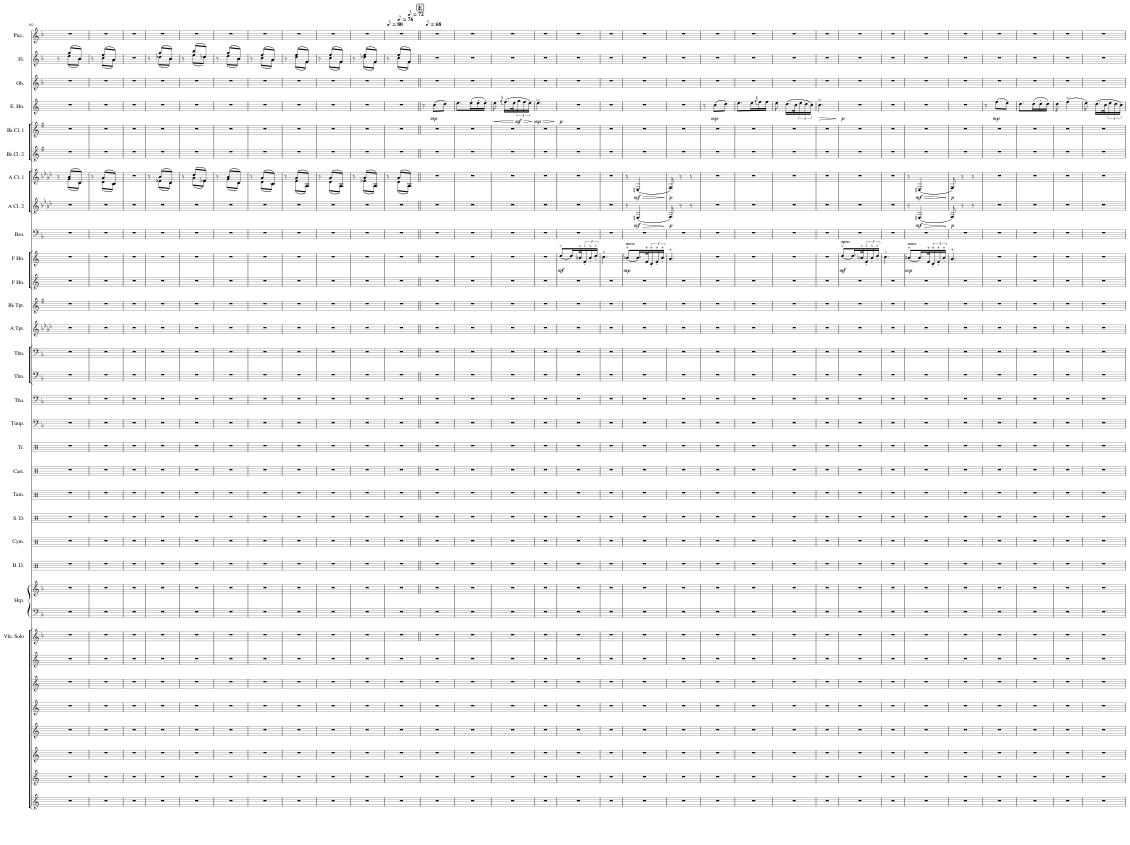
**kern	**kern	**kern	**kern	**kern	**kern	**kern	**kern	**kern	**kern	**kern	**kern	**kern	**kern	**kern	**kern	**kern	**kern	**kern	**kern	**kern	**kern	**kern	**kern	**dynam	**kern	**kern	**dynam	**kern	**dynam	**kern	**kern	**kern	**dynam	**kern	**kern	**kern
*part32	*part31	*part30	*part29	*part28	*part27	*part26	*part25	*part24	*part24	*part23	*part22	*part21	*part20	*part19	*part18	*part17	*part16	*part15	*part14	*part13	*part12	*part11	*part10	*part10	*part9	*part8	*part8	*part7	*part7	*part6	*part5	*part4	*part4	*part3	*part2	*part1
*staff33	*staff32	*staff31	*staff30	*staff29	*staff28	*staff27	*staff26	*staff25	*staff24	*staff23	*staff22	*staff21	*staff20	*staff19	*staff18	*staff17	*staff16	*staff15	*staff14	*staff13	*staff12	*staff11	*staff10	*staff10	*staff9	*staff8	*staff8	*staff7	*staff7	*staff6	*staff5	*staff4	*staff4	*staff3	*staff2	*staff1
*I"Piano	*I"Piano	*I"Piano	*I"Piano	*I"Piano	*I"Piano	*I"Piano	*I"Violin Solo	*I"Harp	*	*I"Bass Drum	*I"Cymbals	*I"Snare Drum	*I"Tambourine	*I"Castanets	*I"Triangle	*I"Timpani	*I"Tuba	*I"Trombone	*I"Trombone	*I"A Trumpet	*I"Bb Trumpet	*I"Horn in F	*I"Horn in F	*	*I"Bassoon	*I"A Clarinet 2	*	*I"A Clarinet 1	*	*I"Bb Clarinet 2	*I"Bb Clarinet 1	*I"English Horn	*	*I"Oboe	*I"Flute	*I"Piccolo
*I'Pno	*I'Pno	*I'Pno	*I'Pno	*I'Pno	*I'Pno	*I'Pno	*I'Vln. Solo	*I'Hrp.	*	*I'B. D.	*I'Cym.	*I'S. D.	*I'Tam.	*I'Cast.	*I'Tr.	*I'Timp.	*I'Tba.	*I'Tbn.	*I'Tbn.	*I'A Tpt.	*I'Bb Tpt.	*	*	*	*I'Bsn.	*I'A Cl. 2	*	*I'A Cl. 1	*	*I'Bb Cl. 2	*I'Bb Cl. 1	*I'E. Hn.	*	*I'Ob.	*I'Fl.	*I'Picc.
!!LO:PB:g=z
*clefG2	*clefG2	*clefG2	*clefG2	*clefG2	*clefG2	*clefG2	*clefG2	*clefF4	*clefG2	*clefX	*clefX	*clefX	*clefX	*clefX	*clefX	*clefF4	*clefF4	*clefF4	*clefF4	*clefG2	*clefG2	*clefG2	*clefG2	*	*clefF4	*clefG2	*	*clefG2	*	*clefG2	*clefG2	*clefG2	*	*clefG2	*clefG2	*clefG2
*	*	*	*	*	*	*	*	*	*	*	*	*	*	*	*	*	*	*	*	*Trd2c3	*Trd1c2	*Trd4c7	*Trd4c7	*	*	*Trd2c3	*	*Trd2c3	*	*Trd1c2	*Trd1c2	*Trd4c7	*	*	*	*Trd-7c-12
*k[]	*k[]	*k[]	*k[]	*k[]	*k[]	*k[]	*k[b-]	*k[b-]	*k[b-]	*k[]	*k[]	*k[]	*k[]	*k[]	*k[]	*k[b-]	*k[b-]	*k[b-]	*k[b-]	*k[b-e-a-d-]	*k[f#]	*k[]	*k[]	*	*k[b-]	*k[b-e-a-d-]	*	*k[b-e-a-d-]	*	*k[f#]	*k[f#]	*k[]	*	*k[b-]	*k[b-]	*k[b-]
*	*	*	*	*	*	*	*M3/8	*M3/8	*M3/8	*M3/8	*M3/8	*M3/8	*M3/8	*M3/8	*M3/8	*M3/8	*M3/8	*M3/8	*M3/8	*M3/8	*M3/8	*M3/8	*M3/8	*	*M3/8	*M3/8	*	*M3/8	*	*M3/8	*M3/8	*M3/8	*	*M3/8	*M3/8	*M3/8
=102	=102	=102	=102	=102	=102	=102	=102	=102	=102	=102	=102	=102	=102	=102	=102	=102	=102	=102	=102	=102	=102	=102	=102	=102	=102	=102	=102	=102	=102	=102	=102	=102	=102	=102	=102	=102
*	*	*	*	*	*	*	*	*	*	*	*	*	*	*	*	*	*	*	*	*	*	*	*	*	*	*	*	*^	*	*	*	*	*	*	*^	*
1r	1r	1r	1r	1r	1r	1r	4.r	4.r	4.r	4.r	4.r	4.r	4.r	4.r	4.r	4.r	4.r	4.r	4.r	4.r	4.r	4.r	4.r	.	4.r	4.r	.	8r	8ryy	.	4.r	4.r	4.r	.	4.r	8r	8ryy	4.r
.	.	.	.	.	.	.	.	.	.	.	.	.	.	.	.	.	.	.	.	.	.	.	.	.	.	.	.	(8b-/L	(8g\L	.	.	.	.	.	.	(8gg/L	(8ee\L	.
.	.	.	.	.	.	.	.	.	.	.	.	.	.	.	.	.	.	.	.	.	.	.	.	.	.	.	.	8d-/J)	8d-\J)	.	.	.	.	.	.	8b-/J)	8b-\J)	.
.	.	.	.	.	.	.	2ryy	2ryy	2ryy	2ryy	2ryy	2ryy	2ryy	2ryy	2ryy	2ryy	2ryy	2ryy	2ryy	2ryy	2ryy	2ryy	2ryy	.	2ryy	2ryy	.	2ryy	2ryy	.	2ryy	2ryy	2ryy	.	2ryy	2ryy	2ryy	2ryy
.	.	.	.	.	.	.	8ryy	8ryy	8ryy	8ryy	8ryy	8ryy	8ryy	8ryy	8ryy	8ryy	8ryy	8ryy	8ryy	8ryy	8ryy	8ryy	8ryy	.	8ryy	8ryy	.	8ryy	8ryy	.	8ryy	8ryy	8ryy	.	8ryy	8ryy	8ryy	8ryy
=103	=103	=103	=103	=103	=103	=103	=103	=103	=103	=103	=103	=103	=103	=103	=103	=103	=103	=103	=103	=103	=103	=103	=103	=103	=103	=103	=103	=103	=103	=103	=103	=103	=103	=103	=103	=103	=103	=103
1r	1r	1r	1r	1r	1r	1r	4.r	4.r	4.r	4.r	4.r	4.r	4.r	4.r	4.r	4.r	4.r	4.r	4.r	4.r	4.r	4.r	4.r	.	4.r	4.r	.	8r	8ryy	.	4.r	4.r	4.r	.	4.r	8r	8ryy	4.r
.	.	.	.	.	.	.	.	.	.	.	.	.	.	.	.	.	.	.	.	.	.	.	.	.	.	.	.	(8a-/L	(8e-\L	.	.	.	.	.	.	(8ff/L	(8cc\L	.
.	.	.	.	.	.	.	.	.	.	.	.	.	.	.	.	.	.	.	.	.	.	.	.	.	.	.	.	8c/J)	8c\J)	.	.	.	.	.	.	8a/J)	8a\J)	.
.	.	.	.	.	.	.	2ryy	2ryy	2ryy	2ryy	2ryy	2ryy	2ryy	2ryy	2ryy	2ryy	2ryy	2ryy	2ryy	2ryy	2ryy	2ryy	2ryy	.	2ryy	2ryy	.	2ryy	2ryy	.	2ryy	2ryy	2ryy	.	2ryy	2ryy	2ryy	2ryy
.	.	.	.	.	.	.	8ryy	8ryy	8ryy	8ryy	8ryy	8ryy	8ryy	8ryy	8ryy	8ryy	8ryy	8ryy	8ryy	8ryy	8ryy	8ryy	8ryy	.	8ryy	8ryy	.	8ryy	8ryy	.	8ryy	8ryy	8ryy	.	8ryy	8ryy	8ryy	8ryy
*	*	*	*	*	*	*	*	*	*	*	*	*	*	*	*	*	*	*	*	*	*	*	*	*	*	*	*	*v	*v	*	*	*	*	*	*	*v	*v	*
=104	=104	=104	=104	=104	=104	=104	=104	=104	=104	=104	=104	=104	=104	=104	=104	=104	=104	=104	=104	=104	=104	=104	=104	=104	=104	=104	=104	=104	=104	=104	=104	=104	=104	=104	=104	=104
1r	1r	1r	1r	1r	1r	1r	4.r	4.r	4.r	4.r	4.r	4.r	4.r	4.r	4.r	4.r	4.r	4.r	4.r	4.r	4.r	4.r	4.r	.	4.r	4.r	.	4.r	.	4.r	4.r	4.r	.	4.r	4.r	4.r
.	.	.	.	.	.	.	2ryy	2ryy	2ryy	2ryy	2ryy	2ryy	2ryy	2ryy	2ryy	2ryy	2ryy	2ryy	2ryy	2ryy	2ryy	2ryy	2ryy	.	2ryy	2ryy	.	2ryy	.	2ryy	2ryy	2ryy	.	2ryy	2ryy	2ryy
.	.	.	.	.	.	.	8ryy	8ryy	8ryy	8ryy	8ryy	8ryy	8ryy	8ryy	8ryy	8ryy	8ryy	8ryy	8ryy	8ryy	8ryy	8ryy	8ryy	.	8ryy	8ryy	.	8ryy	.	8ryy	8ryy	8ryy	.	8ryy	8ryy	8ryy
=105	=105	=105	=105	=105	=105	=105	=105	=105	=105	=105	=105	=105	=105	=105	=105	=105	=105	=105	=105	=105	=105	=105	=105	=105	=105	=105	=105	=105	=105	=105	=105	=105	=105	=105	=105	=105
*	*	*	*	*	*	*	*	*	*	*	*	*	*	*	*	*	*	*	*	*	*	*	*	*	*	*	*	*^	*	*	*	*	*	*	*^	*
1r	1r	1r	1r	1r	1r	1r	4.r	4.r	4.r	4.r	4.r	4.r	4.r	4.r	4.r	4.r	4.r	4.r	4.r	4.r	4.r	4.r	4.r	.	4.r	4.r	.	8r	8ryy	.	4.r	4.r	4.r	.	4.r	8r	8ryy	4.r
.	.	.	.	.	.	.	.	.	.	.	.	.	.	.	.	.	.	.	.	.	.	.	.	.	.	.	.	(8b-/L	(8f-X\L	.	.	.	.	.	.	(8gg/L	(8dd-X\L	.
.	.	.	.	.	.	.	.	.	.	.	.	.	.	.	.	.	.	.	.	.	.	.	.	.	.	.	.	8d-/J)	8d-\J)	.	.	.	.	.	.	8b-/J)	8b-\J)	.
.	.	.	.	.	.	.	2ryy	2ryy	2ryy	2ryy	2ryy	2ryy	2ryy	2ryy	2ryy	2ryy	2ryy	2ryy	2ryy	2ryy	2ryy	2ryy	2ryy	.	2ryy	2ryy	.	2ryy	2ryy	.	2ryy	2ryy	2ryy	.	2ryy	2ryy	2ryy	2ryy
.	.	.	.	.	.	.	8ryy	8ryy	8ryy	8ryy	8ryy	8ryy	8ryy	8ryy	8ryy	8ryy	8ryy	8ryy	8ryy	8ryy	8ryy	8ryy	8ryy	.	8ryy	8ryy	.	8ryy	8ryy	.	8ryy	8ryy	8ryy	.	8ryy	8ryy	8ryy	8ryy
=106	=106	=106	=106	=106	=106	=106	=106	=106	=106	=106	=106	=106	=106	=106	=106	=106	=106	=106	=106	=106	=106	=106	=106	=106	=106	=106	=106	=106	=106	=106	=106	=106	=106	=106	=106	=106	=106	=106
1r	1r	1r	1r	1r	1r	1r	4.r	4.r	4.r	4.r	4.r	4.r	4.r	4.r	4.r	4.r	4.r	4.r	4.r	4.r	4.r	4.r	4.r	.	4.r	4.r	.	8r	8ryy	.	4.r	4.r	4.r	.	4.r	8r	8ryy	4.r
.	.	.	.	.	.	.	.	.	.	.	.	.	.	.	.	.	.	.	.	.	.	.	.	.	.	.	.	(8dd-/L	(8a-\L	.	.	.	.	.	.	(8bb-/L	(8ff\L	.
.	.	.	.	.	.	.	.	.	.	.	.	.	.	.	.	.	.	.	.	.	.	.	.	.	.	.	.	8f-X/J)	8f-\J)	.	.	.	.	.	.	8dd-X/J)	8dd-\J)	.
.	.	.	.	.	.	.	2ryy	2ryy	2ryy	2ryy	2ryy	2ryy	2ryy	2ryy	2ryy	2ryy	2ryy	2ryy	2ryy	2ryy	2ryy	2ryy	2ryy	.	2ryy	2ryy	.	2ryy	2ryy	.	2ryy	2ryy	2ryy	.	2ryy	2ryy	2ryy	2ryy
.	.	.	.	.	.	.	8ryy	8ryy	8ryy	8ryy	8ryy	8ryy	8ryy	8ryy	8ryy	8ryy	8ryy	8ryy	8ryy	8ryy	8ryy	8ryy	8ryy	.	8ryy	8ryy	.	8ryy	8ryy	.	8ryy	8ryy	8ryy	.	8ryy	8ryy	8ryy	8ryy
=107	=107	=107	=107	=107	=107	=107	=107	=107	=107	=107	=107	=107	=107	=107	=107	=107	=107	=107	=107	=107	=107	=107	=107	=107	=107	=107	=107	=107	=107	=107	=107	=107	=107	=107	=107	=107	=107	=107
1r	1r	1r	1r	1r	1r	1r	4.r	4.r	4.r	4.r	4.r	4.r	4.r	4.r	4.r	4.r	4.r	4.r	4.r	4.r	4.r	4.r	4.r	.	4.r	4.r	.	8r	8ryy	.	4.r	4.r	4.r	.	4.r	8r	8ryy	4.r
.	.	.	.	.	.	.	.	.	.	.	.	.	.	.	.	.	.	.	.	.	.	.	.	.	.	.	.	(8b-/L	(8g\L	.	.	.	.	.	.	(8gg/L	(8ee\L	.
.	.	.	.	.	.	.	.	.	.	.	.	.	.	.	.	.	.	.	.	.	.	.	.	.	.	.	.	8d-/J)	8d-\J)	.	.	.	.	.	.	8b-/J)	8b-\J)	.
.	.	.	.	.	.	.	2ryy	2ryy	2ryy	2ryy	2ryy	2ryy	2ryy	2ryy	2ryy	2ryy	2ryy	2ryy	2ryy	2ryy	2ryy	2ryy	2ryy	.	2ryy	2ryy	.	2ryy	2ryy	.	2ryy	2ryy	2ryy	.	2ryy	2ryy	2ryy	2ryy
.	.	.	.	.	.	.	8ryy	8ryy	8ryy	8ryy	8ryy	8ryy	8ryy	8ryy	8ryy	8ryy	8ryy	8ryy	8ryy	8ryy	8ryy	8ryy	8ryy	.	8ryy	8ryy	.	8ryy	8ryy	.	8ryy	8ryy	8ryy	.	8ryy	8ryy	8ryy	8ryy
=108	=108	=108	=108	=108	=108	=108	=108	=108	=108	=108	=108	=108	=108	=108	=108	=108	=108	=108	=108	=108	=108	=108	=108	=108	=108	=108	=108	=108	=108	=108	=108	=108	=108	=108	=108	=108	=108	=108
1r	1r	1r	1r	1r	1r	1r	4.r	4.r	4.r	4.r	4.r	4.r	4.r	4.r	4.r	4.r	4.r	4.r	4.r	4.r	4.r	4.r	4.r	.	4.r	4.r	.	8r	8ryy	.	4.r	4.r	4.r	.	4.r	8r	8ryy	4.r
.	.	.	.	.	.	.	.	.	.	.	.	.	.	.	.	.	.	.	.	.	.	.	.	.	.	.	.	(8a-/L	(8e-\L	.	.	.	.	.	.	(8ff/L	(8cc\L	.
.	.	.	.	.	.	.	.	.	.	.	.	.	.	.	.	.	.	.	.	.	.	.	.	.	.	.	.	8c/J)	8c\J)	.	.	.	.	.	.	8a/J)	8a\J)	.
.	.	.	.	.	.	.	2ryy	2ryy	2ryy	2ryy	2ryy	2ryy	2ryy	2ryy	2ryy	2ryy	2ryy	2ryy	2ryy	2ryy	2ryy	2ryy	2ryy	.	2ryy	2ryy	.	2ryy	2ryy	.	2ryy	2ryy	2ryy	.	2ryy	2ryy	2ryy	2ryy
.	.	.	.	.	.	.	8ryy	8ryy	8ryy	8ryy	8ryy	8ryy	8ryy	8ryy	8ryy	8ryy	8ryy	8ryy	8ryy	8ryy	8ryy	8ryy	8ryy	.	8ryy	8ryy	.	8ryy	8ryy	.	8ryy	8ryy	8ryy	.	8ryy	8ryy	8ryy	8ryy
=109	=109	=109	=109	=109	=109	=109	=109	=109	=109	=109	=109	=109	=109	=109	=109	=109	=109	=109	=109	=109	=109	=109	=109	=109	=109	=109	=109	=109	=109	=109	=109	=109	=109	=109	=109	=109	=109	=109
1r	1r	1r	1r	1r	1r	1r	4.r	4.r	4.r	4.r	4.r	4.r	4.r	4.r	4.r	4.r	4.r	4.r	4.r	4.r	4.r	4.r	4.r	.	4.r	4.r	.	8r	8ryy	.	4.r	4.r	4.r	.	4.r	8r	8ryy	4.r
.	.	.	.	.	.	.	.	.	.	.	.	.	.	.	.	.	.	.	.	.	.	.	.	.	.	.	.	(8a-/L	(8f\L	.	.	.	.	.	.	(8ff/L	(8dd\L	.
.	.	.	.	.	.	.	.	.	.	.	.	.	.	.	.	.	.	.	.	.	.	.	.	.	.	.	.	8A-/J)	8A-\J)	.	.	.	.	.	.	8f/J)	8f\J)	.
.	.	.	.	.	.	.	2ryy	2ryy	2ryy	2ryy	2ryy	2ryy	2ryy	2ryy	2ryy	2ryy	2ryy	2ryy	2ryy	2ryy	2ryy	2ryy	2ryy	.	2ryy	2ryy	.	2ryy	2ryy	.	2ryy	2ryy	2ryy	.	2ryy	2ryy	2ryy	2ryy
.	.	.	.	.	.	.	8ryy	8ryy	8ryy	8ryy	8ryy	8ryy	8ryy	8ryy	8ryy	8ryy	8ryy	8ryy	8ryy	8ryy	8ryy	8ryy	8ryy	.	8ryy	8ryy	.	8ryy	8ryy	.	8ryy	8ryy	8ryy	.	8ryy	8ryy	8ryy	8ryy
=110	=110	=110	=110	=110	=110	=110	=110	=110	=110	=110	=110	=110	=110	=110	=110	=110	=110	=110	=110	=110	=110	=110	=110	=110	=110	=110	=110	=110	=110	=110	=110	=110	=110	=110	=110	=110	=110	=110
1r	1r	1r	1r	1r	1r	1r	4.r	4.r	4.r	4.r	4.r	4.r	4.r	4.r	4.r	4.r	4.r	4.r	4.r	4.r	4.r	4.r	4.r	.	4.r	4.r	.	8r	8ryy	.	4.r	4.r	4.r	.	4.r	8r	8ryy	4.r
.	.	.	.	.	.	.	.	.	.	.	.	.	.	.	.	.	.	.	.	.	.	.	.	.	.	.	.	(8a-/L	(8e-\L	.	.	.	.	.	.	(8ff/L	(8cc\L	.
.	.	.	.	.	.	.	.	.	.	.	.	.	.	.	.	.	.	.	.	.	.	.	.	.	.	.	.	8A-/J)	8A-\J)	.	.	.	.	.	.	8f/J)	8f\J)	.
.	.	.	.	.	.	.	2ryy	2ryy	2ryy	2ryy	2ryy	2ryy	2ryy	2ryy	2ryy	2ryy	2ryy	2ryy	2ryy	2ryy	2ryy	2ryy	2ryy	.	2ryy	2ryy	.	2ryy	2ryy	.	2ryy	2ryy	2ryy	.	2ryy	2ryy	2ryy	2ryy
.	.	.	.	.	.	.	8ryy	8ryy	8ryy	8ryy	8ryy	8ryy	8ryy	8ryy	8ryy	8ryy	8ryy	8ryy	8ryy	8ryy	8ryy	8ryy	8ryy	.	8ryy	8ryy	.	8ryy	8ryy	.	8ryy	8ryy	8ryy	.	8ryy	8ryy	8ryy	8ryy
=111	=111	=111	=111	=111	=111	=111	=111	=111	=111	=111	=111	=111	=111	=111	=111	=111	=111	=111	=111	=111	=111	=111	=111	=111	=111	=111	=111	=111	=111	=111	=111	=111	=111	=111	=111	=111	=111	=111
1r	1r	1r	1r	1r	1r	1r	4.r	4.r	4.r	4.r	4.r	4.r	4.r	4.r	4.r	4.r	4.r	4.r	4.r	4.r	4.r	4.r	4.r	.	4.r	4.r	.	8r	8ryy	.	4.r	4.r	4.r	.	4.r	8r	8ryy	4.r
.	.	.	.	.	.	.	.	.	.	.	.	.	.	.	.	.	.	.	.	.	.	.	.	.	.	.	.	(8a-/L	(8f-X\L	.	.	.	.	.	.	(8ff/L	(8dd-X\L	.
.	.	.	.	.	.	.	.	.	.	.	.	.	.	.	.	.	.	.	.	.	.	.	.	.	.	.	.	8A-/J)	8A-\J)	.	.	.	.	.	.	8f/J)	8f\J)	.
.	.	.	.	.	.	.	2ryy	2ryy	2ryy	2ryy	2ryy	2ryy	2ryy	2ryy	2ryy	2ryy	2ryy	2ryy	2ryy	2ryy	2ryy	2ryy	2ryy	.	2ryy	2ryy	.	2ryy	2ryy	.	2ryy	2ryy	2ryy	.	2ryy	2ryy	2ryy	2ryy
.	.	.	.	.	.	.	8ryy	8ryy	8ryy	8ryy	8ryy	8ryy	8ryy	8ryy	8ryy	8ryy	8ryy	8ryy	8ryy	8ryy	8ryy	8ryy	8ryy	.	8ryy	8ryy	.	8ryy	8ryy	.	8ryy	8ryy	8ryy	.	8ryy	8ryy	8ryy	8ryy
=112	=112	=112	=112	=112	=112	=112	=112	=112	=112	=112	=112	=112	=112	=112	=112	=112	=112	=112	=112	=112	=112	=112	=112	=112	=112	=112	=112	=112	=112	=112	=112	=112	=112	=112	=112	=112	=112	=112
*	*	*	*	*	*	*	*	*	*	*	*	*	*	*	*	*	*	*	*	*	*	*	*	*	*	*	*	*	*	*	*	*	*	*	*	*	*	*MM40
*	*	*	*	*	*	*	*	*	*	*	*	*	*	*	*	*	*	*	*	*	*	*	*	*	*	*	*	*	*	*	*	*	*	*	*	*	*	*^
*	*	*	*	*	*	*	*	*	*	*	*	*	*	*	*	*	*	*	*	*	*	*	*	*	*	*	*	*	*	*	*	*	*	*	*	*	*	*	*^
1r	1r	1r	1r	1r	1r	1r	4.r	4.r	4.r	4.r	4.r	4.r	4.r	4.r	4.r	4.r	4.r	4.r	4.r	4.r	4.r	4.r	4.r	.	4.r	4.r	.	8r	8ryy	.	4.r	4.r	4.r	.	4.r	8r	8ryy	4.r	8ryy	4ryy
*	*	*	*	*	*	*	*	*	*	*	*	*	*	*	*	*	*	*	*	*	*	*	*	*	*	*	*	*	*	*	*	*	*	*	*	*	*	*MM38	*	*
.	.	.	.	.	.	.	.	.	.	.	.	.	.	.	.	.	.	.	.	.	.	.	.	.	.	.	.	(8a-/L	(8e-\L	.	.	.	.	.	.	(8ff/L	(8cc\L	.	2..ryy	.
*	*	*	*	*	*	*	*	*	*	*	*	*	*	*	*	*	*	*	*	*	*	*	*	*	*	*	*	*	*	*	*	*	*	*	*	*	*	*MM36	*	*
.	.	.	.	.	.	.	.	.	.	.	.	.	.	.	.	.	.	.	.	.	.	.	.	.	.	.	.	8A-/J)	8A-\J)	.	.	.	.	.	.	8f/J)	8f\J)	.	.	2.ryy
.	.	.	.	.	.	.	2ryy	2ryy	2ryy	2ryy	2ryy	2ryy	2ryy	2ryy	2ryy	2ryy	2ryy	2ryy	2ryy	2ryy	2ryy	2ryy	2ryy	.	2ryy	2ryy	.	2ryy	2ryy	.	2ryy	2ryy	2ryy	.	2ryy	2ryy	2ryy	2ryy	.	.
.	.	.	.	.	.	.	8ryy	8ryy	8ryy	8ryy	8ryy	8ryy	8ryy	8ryy	8ryy	8ryy	8ryy	8ryy	8ryy	8ryy	8ryy	8ryy	8ryy	.	8ryy	8ryy	.	8ryy	8ryy	.	8ryy	8ryy	8ryy	.	8ryy	8ryy	8ryy	8ryy	.	.
*	*	*	*	*	*	*	*	*	*	*	*	*	*	*	*	*	*	*	*	*	*	*	*	*	*	*	*	*	*	*	*	*	*	*	*	*v	*v	*	*	*
*	*	*	*	*	*	*	*	*	*	*	*	*	*	*	*	*	*	*	*	*	*	*	*	*	*	*	*	*v	*v	*	*	*	*	*	*	*	*v	*v	*v
=113||	=113||	=113||	=113||	=113||	=113||	=113||	=113||	=113||	=113||	=113||	=113||	=113||	=113||	=113||	=113||	=113||	=113||	=113||	=113||	=113||	=113||	=113||	=113||	=113||	=113||	=113||	=113||	=113||	=113||	=113||	=113||	=113||	=113||	=113||	=113||	=113||
!!LO:REH:place=s1:a:B:cj:fs=14:t=E
*	*	*	*	*	*	*	*	*	*	*	*	*	*	*	*	*	*	*	*	*	*	*	*	*	*	*	*	*	*	*	*	*	*	*	*	*MM34
1r	1r	1r	1r	1r	1r	1r	4.r	4.r	4.r	4.r	4.r	4.r	4.r	4.r	4.r	4.r	4.r	4.r	4.r	4.r	4.r	4.r	4.r	.	4.r	4.r	.	4.r	.	4.r	4.r	8r	.	4.r	4.r	4.r
!	!	!	!	!	!	!	!	!	!	!	!	!	!	!	!	!	!	!	!	!	!	!	!	!	!	!	!	!	!	!	!	!	!LO:DY:b	!	!	!
.	.	.	.	.	.	.	.	.	.	.	.	.	.	.	.	.	.	.	.	.	.	.	.	.	.	.	.	.	.	.	.	(8cc\L	mp	.	.	.
.	.	.	.	.	.	.	.	.	.	.	.	.	.	.	.	.	.	.	.	.	.	.	.	.	.	.	.	.	.	.	.	8dd\J)	.	.	.	.
.	.	.	.	.	.	.	2ryy	2ryy	2ryy	2ryy	2ryy	2ryy	2ryy	2ryy	2ryy	2ryy	2ryy	2ryy	2ryy	2ryy	2ryy	2ryy	2ryy	.	2ryy	2ryy	.	2ryy	.	2ryy	2ryy	2ryy	.	2ryy	2ryy	2ryy
.	.	.	.	.	.	.	8ryy	8ryy	8ryy	8ryy	8ryy	8ryy	8ryy	8ryy	8ryy	8ryy	8ryy	8ryy	8ryy	8ryy	8ryy	8ryy	8ryy	.	8ryy	8ryy	.	8ryy	.	8ryy	8ryy	8ryy	.	8ryy	8ryy	8ryy
=114	=114	=114	=114	=114	=114	=114	=114	=114	=114	=114	=114	=114	=114	=114	=114	=114	=114	=114	=114	=114	=114	=114	=114	=114	=114	=114	=114	=114	=114	=114	=114	=114	=114	=114	=114	=114
1r	1r	1r	1r	1r	1r	1r	4.r	4.r	4.r	4.r	4.r	4.r	4.r	4.r	4.r	4.r	4.r	4.r	4.r	4.r	4.r	4.r	4.r	.	4.r	4.r	.	4.r	.	4.r	4.r	8.ee\L	.	4.r	4.r	4.r
.	.	.	.	.	.	.	.	.	.	.	.	.	.	.	.	.	.	.	.	.	.	.	.	.	.	.	.	.	.	.	.	(16ee'\L	.	.	.	.
.	.	.	.	.	.	.	.	.	.	.	.	.	.	.	.	.	.	.	.	.	.	.	.	.	.	.	.	.	.	.	.	16ee'\	.	.	.	.
.	.	.	.	.	.	.	.	.	.	.	.	.	.	.	.	.	.	.	.	.	.	.	.	.	.	.	.	.	.	.	.	16ee'\JJ)	.	.	.	.
.	.	.	.	.	.	.	2ryy	2ryy	2ryy	2ryy	2ryy	2ryy	2ryy	2ryy	2ryy	2ryy	2ryy	2ryy	2ryy	2ryy	2ryy	2ryy	2ryy	.	2ryy	2ryy	.	2ryy	.	2ryy	2ryy	2ryy	.	2ryy	2ryy	2ryy
.	.	.	.	.	.	.	8ryy	8ryy	8ryy	8ryy	8ryy	8ryy	8ryy	8ryy	8ryy	8ryy	8ryy	8ryy	8ryy	8ryy	8ryy	8ryy	8ryy	.	8ryy	8ryy	.	8ryy	.	8ryy	8ryy	8ryy	.	8ryy	8ryy	8ryy
=115	=115	=115	=115	=115	=115	=115	=115	=115	=115	=115	=115	=115	=115	=115	=115	=115	=115	=115	=115	=115	=115	=115	=115	=115	=115	=115	=115	=115	=115	=115	=115	=115	=115	=115	=115	=115
!	!	!	!	!	!	!	!	!	!	!	!	!	!	!	!	!	!	!	!	!	!	!	!	!	!	!	!	!	!	!	!	!	!LO:HP:b	!	!	!
1r	1r	1r	1r	1r	1r	1r	4.r	4.r	4.r	4.r	4.r	4.r	4.r	4.r	4.r	4.r	4.r	4.r	4.r	4.r	4.r	4.r	4.r	.	4.r	4.r	.	4.r	.	4.r	4.r	8ee\	<	4.r	4.r	4.r
.	.	.	.	.	.	.	.	.	.	.	.	.	.	.	.	.	.	.	.	.	.	.	.	.	.	.	.	.	.	.	.	(8qgg/	.	.	.	.
.	.	.	.	.	.	.	.	.	.	.	.	.	.	.	.	.	.	.	.	.	.	.	.	.	.	.	.	.	.	.	.	(16.ff\LL)	.	.	.	.
.	.	.	.	.	.	.	.	.	.	.	.	.	.	.	.	.	.	.	.	.	.	.	.	.	.	.	.	.	.	.	.	32ee\K	.	.	.	.
!	!	!	!	!	!	!	!	!	!	!	!	!	!	!	!	!	!	!	!	!	!	!	!	!	!	!	!	!	!	!	!	!	!LO:HP:n=1:b	!	!	!
!	!	!	!	!	!	!	!	!	!	!	!	!	!	!	!	!	!	!	!	!	!	!	!	!	!	!	!	!	!	!	!	!	!LO:DY:n=1:b	!	!	!
.	.	.	.	.	.	.	.	.	.	.	.	.	.	.	.	.	.	.	.	.	.	.	.	.	.	.	.	.	.	.	.	24gg\	[ > mf	.	.	.
.	.	.	.	.	.	.	.	.	.	.	.	.	.	.	.	.	.	.	.	.	.	.	.	.	.	.	.	.	.	.	.	24ff\	.	.	.	.
.	.	.	.	.	.	.	.	.	.	.	.	.	.	.	.	.	.	.	.	.	.	.	.	.	.	.	.	.	.	.	.	24ee\JJ)	.	.	.	.
.	.	.	.	.	.	.	2ryy	2ryy	2ryy	2ryy	2ryy	2ryy	2ryy	2ryy	2ryy	2ryy	2ryy	2ryy	2ryy	2ryy	2ryy	2ryy	2ryy	.	2ryy	2ryy	.	2ryy	.	2ryy	2ryy	2ryy	]	2ryy	2ryy	2ryy
.	.	.	.	.	.	.	8ryy	8ryy	8ryy	8ryy	8ryy	8ryy	8ryy	8ryy	8ryy	8ryy	8ryy	8ryy	8ryy	8ryy	8ryy	8ryy	8ryy	.	8ryy	8ryy	.	8ryy	.	8ryy	8ryy	8ryy	.	8ryy	8ryy	8ryy
=116	=116	=116	=116	=116	=116	=116	=116	=116	=116	=116	=116	=116	=116	=116	=116	=116	=116	=116	=116	=116	=116	=116	=116	=116	=116	=116	=116	=116	=116	=116	=116	=116	=116	=116	=116	=116
!	!	!	!	!	!	!	!	!	!	!	!	!	!	!	!	!	!	!	!	!	!	!	!	!	!	!	!	!	!	!	!	!	!LO:HP:b	!	!	!
!	!	!	!	!	!	!	!	!	!	!	!	!	!	!	!	!	!	!	!	!	!	!	!	!	!	!	!	!	!	!	!	!	!LO:DY:n=1:b	!	!	!
1r	1r	1r	1r	1r	1r	1r	4.r	4.r	4.r	4.r	4.r	4.r	4.r	4.r	4.r	4.r	4.r	4.r	4.r	4.r	4.r	4.r	4.r	.	4.r	4.r	.	4.r	.	4.r	4.r	4.ee^\	> mp	4.r	4.r	4.r
.	.	.	.	.	.	.	2ryy	2ryy	2ryy	2ryy	2ryy	2ryy	2ryy	2ryy	2ryy	2ryy	2ryy	2ryy	2ryy	2ryy	2ryy	2ryy	2ryy	.	2ryy	2ryy	.	2ryy	.	2ryy	2ryy	2ryy	]	2ryy	2ryy	2ryy
.	.	.	.	.	.	.	8ryy	8ryy	8ryy	8ryy	8ryy	8ryy	8ryy	8ryy	8ryy	8ryy	8ryy	8ryy	8ryy	8ryy	8ryy	8ryy	8ryy	.	8ryy	8ryy	.	8ryy	.	8ryy	8ryy	8ryy	.	8ryy	8ryy	8ryy
=117	=117	=117	=117	=117	=117	=117	=117	=117	=117	=117	=117	=117	=117	=117	=117	=117	=117	=117	=117	=117	=117	=117	=117	=117	=117	=117	=117	=117	=117	=117	=117	=117	=117	=117	=117	=117
!	!	!	!	!	!	!	!	!	!	!	!	!	!	!	!	!	!	!	!	!	!	!	!	!LO:DY:b	!	!	!	!	!	!	!	!	!LO:DY:b	!	!	!
1r	1r	1r	1r	1r	1r	1r	4.r	4.r	4.r	4.r	4.r	4.r	4.r	4.r	4.r	4.r	4.r	4.r	4.r	4.r	4.r	4.r	[8dd/L	mf	4.r	4.r	.	4.r	.	4.r	4.r	4.r	p	4.r	4.r	4.r
.	.	.	.	.	.	.	.	.	.	.	.	.	.	.	.	.	.	.	.	.	.	.	16.dd/L]	.	.	.	.	.	.	.	.	.	.	.	.	.
.	.	.	.	.	.	.	.	.	.	.	.	.	.	.	.	.	.	.	.	.	.	.	32b-X/K	.	.	.	.	.	.	.	.	.	.	.	.	.
.	.	.	.	.	.	.	.	.	.	.	.	.	.	.	.	.	.	.	.	.	.	.	24f'/	.	.	.	.	.	.	.	.	.	.	.	.	.
.	.	.	.	.	.	.	.	.	.	.	.	.	.	.	.	.	.	.	.	.	.	.	24b-'/	.	.	.	.	.	.	.	.	.	.	.	.	.
.	.	.	.	.	.	.	.	.	.	.	.	.	.	.	.	.	.	.	.	.	.	.	24dd'/JJ	.	.	.	.	.	.	.	.	.	.	.	.	.
.	.	.	.	.	.	.	2ryy	2ryy	2ryy	2ryy	2ryy	2ryy	2ryy	2ryy	2ryy	2ryy	2ryy	2ryy	2ryy	2ryy	2ryy	2ryy	2ryy	.	2ryy	2ryy	.	2ryy	.	2ryy	2ryy	2ryy	.	2ryy	2ryy	2ryy
.	.	.	.	.	.	.	8ryy	8ryy	8ryy	8ryy	8ryy	8ryy	8ryy	8ryy	8ryy	8ryy	8ryy	8ryy	8ryy	8ryy	8ryy	8ryy	8ryy	.	8ryy	8ryy	.	8ryy	.	8ryy	8ryy	8ryy	.	8ryy	8ryy	8ryy
=118	=118	=118	=118	=118	=118	=118	=118	=118	=118	=118	=118	=118	=118	=118	=118	=118	=118	=118	=118	=118	=118	=118	=118	=118	=118	=118	=118	=118	=118	=118	=118	=118	=118	=118	=118	=118
1r	1r	1r	1r	1r	1r	1r	4.r	4.r	4.r	4.r	4.r	4.r	4.r	4.r	4.r	4.r	4.r	4.r	4.r	4.r	4.r	4.r	4.cc\	.	4.r	4.r	.	4.r	.	4.r	4.r	4.r	.	4.r	4.r	4.r
.	.	.	.	.	.	.	2ryy	2ryy	2ryy	2ryy	2ryy	2ryy	2ryy	2ryy	2ryy	2ryy	2ryy	2ryy	2ryy	2ryy	2ryy	2ryy	2ryy	.	2ryy	2ryy	.	2ryy	.	2ryy	2ryy	2ryy	.	2ryy	2ryy	2ryy
.	.	.	.	.	.	.	8ryy	8ryy	8ryy	8ryy	8ryy	8ryy	8ryy	8ryy	8ryy	8ryy	8ryy	8ryy	8ryy	8ryy	8ryy	8ryy	8ryy	.	8ryy	8ryy	.	8ryy	.	8ryy	8ryy	8ryy	.	8ryy	8ryy	8ryy
=119	=119	=119	=119	=119	=119	=119	=119	=119	=119	=119	=119	=119	=119	=119	=119	=119	=119	=119	=119	=119	=119	=119	=119	=119	=119	=119	=119	=119	=119	=119	=119	=119	=119	=119	=119	=119
!	!	!	!	!	!	!	!	!	!	!	!	!	!	!	!	!	!	!	!	!	!	!	!LO:TX:a:t=mute	!	!	!	!	!	!	!	!	!	!	!	!	!
!	!	!	!	!	!	!	!	!	!	!	!	!	!	!	!	!	!	!	!	!	!	!	!	!LO:DY:b	!	!	!	!	!	!	!	!	!	!	!	!
1r	1r	1r	1r	1r	1r	1r	4.r	4.r	4.r	4.r	4.r	4.r	4.r	4.r	4.r	4.r	4.r	4.r	4.r	4.r	4.r	4.r	[8b-X/L	mp	4.r	8r	.	8r	.	4.r	4.r	4.r	.	4.r	4.r	4.r
!	!	!	!	!	!	!	!	!	!	!	!	!	!	!	!	!	!	!	!	!	!	!	!	!	!	!	!LO:HP:b	!	!LO:HP:b	!	!	!	!	!	!	!
!	!	!	!	!	!	!	!	!	!	!	!	!	!	!	!	!	!	!	!	!	!	!	!	!	!	!	!LO:DY:n=1:b	!	!LO:DY:n=1:b	!	!	!	!	!	!	!
.	.	.	.	.	.	.	.	.	.	.	.	.	.	.	.	.	.	.	.	.	.	.	16.b-/L]	.	.	(4En/	> mf	(4En/	> mf	.	.	.	.	.	.	.
.	.	.	.	.	.	.	.	.	.	.	.	.	.	.	.	.	.	.	.	.	.	.	32f/K	.	.	.	.	.	.	.	.	.	.	.	.	.
.	.	.	.	.	.	.	.	.	.	.	.	.	.	.	.	.	.	.	.	.	.	.	24d'/	.	.	.	.	.	.	.	.	.	.	.	.	.
.	.	.	.	.	.	.	.	.	.	.	.	.	.	.	.	.	.	.	.	.	.	.	24f'/	.	.	.	.	.	.	.	.	.	.	.	.	.
.	.	.	.	.	.	.	.	.	.	.	.	.	.	.	.	.	.	.	.	.	.	.	24b-'/JJ	.	.	.	.	.	.	.	.	.	.	.	.	.
.	.	.	.	.	.	.	2ryy	2ryy	2ryy	2ryy	2ryy	2ryy	2ryy	2ryy	2ryy	2ryy	2ryy	2ryy	2ryy	2ryy	2ryy	2ryy	2ryy	.	2ryy	2ryy	]	2ryy	]	2ryy	2ryy	2ryy	.	2ryy	2ryy	2ryy
.	.	.	.	.	.	.	8ryy	8ryy	8ryy	8ryy	8ryy	8ryy	8ryy	8ryy	8ryy	8ryy	8ryy	8ryy	8ryy	8ryy	8ryy	8ryy	8ryy	.	8ryy	8ryy	.	8ryy	.	8ryy	8ryy	8ryy	.	8ryy	8ryy	8ryy
=120	=120	=120	=120	=120	=120	=120	=120	=120	=120	=120	=120	=120	=120	=120	=120	=120	=120	=120	=120	=120	=120	=120	=120	=120	=120	=120	=120	=120	=120	=120	=120	=120	=120	=120	=120	=120
!	!	!	!	!	!	!	!	!	!	!	!	!	!	!	!	!	!	!	!	!	!	!	!	!	!	!	!LO:DY:b	!	!LO:DY:b	!	!	!	!	!	!	!
1r	1r	1r	1r	1r	1r	1r	4.r	4.r	4.r	4.r	4.r	4.r	4.r	4.r	4.r	4.r	4.r	4.r	4.r	4.r	4.r	4.r	4.a/	.	4.r	8F/)	p	8F/)	p	4.r	4.r	4.r	.	4.r	4.r	4.r
.	.	.	.	.	.	.	.	.	.	.	.	.	.	.	.	.	.	.	.	.	.	.	.	.	.	8r	.	8r	.	.	.	.	.	.	.	.
.	.	.	.	.	.	.	.	.	.	.	.	.	.	.	.	.	.	.	.	.	.	.	.	.	.	8r	.	8r	.	.	.	.	.	.	.	.
.	.	.	.	.	.	.	2ryy	2ryy	2ryy	2ryy	2ryy	2ryy	2ryy	2ryy	2ryy	2ryy	2ryy	2ryy	2ryy	2ryy	2ryy	2ryy	2ryy	.	2ryy	2ryy	.	2ryy	.	2ryy	2ryy	2ryy	.	2ryy	2ryy	2ryy
.	.	.	.	.	.	.	8ryy	8ryy	8ryy	8ryy	8ryy	8ryy	8ryy	8ryy	8ryy	8ryy	8ryy	8ryy	8ryy	8ryy	8ryy	8ryy	8ryy	.	8ryy	8ryy	.	8ryy	.	8ryy	8ryy	8ryy	.	8ryy	8ryy	8ryy
=121	=121	=121	=121	=121	=121	=121	=121	=121	=121	=121	=121	=121	=121	=121	=121	=121	=121	=121	=121	=121	=121	=121	=121	=121	=121	=121	=121	=121	=121	=121	=121	=121	=121	=121	=121	=121
1r	1r	1r	1r	1r	1r	1r	4.r	4.r	4.r	4.r	4.r	4.r	4.r	4.r	4.r	4.r	4.r	4.r	4.r	4.r	4.r	4.r	4.r	.	4.r	4.r	.	4.r	.	4.r	4.r	8r	.	4.r	4.r	4.r
!	!	!	!	!	!	!	!	!	!	!	!	!	!	!	!	!	!	!	!	!	!	!	!	!	!	!	!	!	!	!	!	!	!LO:DY:b	!	!	!
.	.	.	.	.	.	.	.	.	.	.	.	.	.	.	.	.	.	.	.	.	.	.	.	.	.	.	.	.	.	.	.	(8cc\L	mp	.	.	.
.	.	.	.	.	.	.	.	.	.	.	.	.	.	.	.	.	.	.	.	.	.	.	.	.	.	.	.	.	.	.	.	8dd\J)	.	.	.	.
.	.	.	.	.	.	.	2ryy	2ryy	2ryy	2ryy	2ryy	2ryy	2ryy	2ryy	2ryy	2ryy	2ryy	2ryy	2ryy	2ryy	2ryy	2ryy	2ryy	.	2ryy	2ryy	.	2ryy	.	2ryy	2ryy	2ryy	.	2ryy	2ryy	2ryy
.	.	.	.	.	.	.	8ryy	8ryy	8ryy	8ryy	8ryy	8ryy	8ryy	8ryy	8ryy	8ryy	8ryy	8ryy	8ryy	8ryy	8ryy	8ryy	8ryy	.	8ryy	8ryy	.	8ryy	.	8ryy	8ryy	8ryy	.	8ryy	8ryy	8ryy
=122	=122	=122	=122	=122	=122	=122	=122	=122	=122	=122	=122	=122	=122	=122	=122	=122	=122	=122	=122	=122	=122	=122	=122	=122	=122	=122	=122	=122	=122	=122	=122	=122	=122	=122	=122	=122
1r	1r	1r	1r	1r	1r	1r	4.r	4.r	4.r	4.r	4.r	4.r	4.r	4.r	4.r	4.r	4.r	4.r	4.r	4.r	4.r	4.r	4.r	.	4.r	4.r	.	4.r	.	4.r	4.r	8.ee\L	.	4.r	4.r	4.r
.	.	.	.	.	.	.	.	.	.	.	.	.	.	.	.	.	.	.	.	.	.	.	.	.	.	.	.	.	.	.	.	16ee\L	.	.	.	.
.	.	.	.	.	.	.	.	.	.	.	.	.	.	.	.	.	.	.	.	.	.	.	.	.	.	.	.	.	.	.	.	(8qgg/	.	.	.	.
.	.	.	.	.	.	.	.	.	.	.	.	.	.	.	.	.	.	.	.	.	.	.	.	.	.	.	.	.	.	.	.	16ff\)	.	.	.	.
.	.	.	.	.	.	.	.	.	.	.	.	.	.	.	.	.	.	.	.	.	.	.	.	.	.	.	.	.	.	.	.	16ff\JJ	.	.	.	.
.	.	.	.	.	.	.	2ryy	2ryy	2ryy	2ryy	2ryy	2ryy	2ryy	2ryy	2ryy	2ryy	2ryy	2ryy	2ryy	2ryy	2ryy	2ryy	2ryy	.	2ryy	2ryy	.	2ryy	.	2ryy	2ryy	2ryy	.	2ryy	2ryy	2ryy
.	.	.	.	.	.	.	8ryy	8ryy	8ryy	8ryy	8ryy	8ryy	8ryy	8ryy	8ryy	8ryy	8ryy	8ryy	8ryy	8ryy	8ryy	8ryy	8ryy	.	8ryy	8ryy	.	8ryy	.	8ryy	8ryy	8ryy	.	8ryy	8ryy	8ryy
=123	=123	=123	=123	=123	=123	=123	=123	=123	=123	=123	=123	=123	=123	=123	=123	=123	=123	=123	=123	=123	=123	=123	=123	=123	=123	=123	=123	=123	=123	=123	=123	=123	=123	=123	=123	=123
1r	1r	1r	1r	1r	1r	1r	4.r	4.r	4.r	4.r	4.r	4.r	4.r	4.r	4.r	4.r	4.r	4.r	4.r	4.r	4.r	4.r	4.r	.	4.r	4.r	.	4.r	.	4.r	4.r	8ee\	.	4.r	4.r	4.r
.	.	.	.	.	.	.	.	.	.	.	.	.	.	.	.	.	.	.	.	.	.	.	.	.	.	.	.	.	.	.	.	(16.dd\LL	.	.	.	.
.	.	.	.	.	.	.	.	.	.	.	.	.	.	.	.	.	.	.	.	.	.	.	.	.	.	.	.	.	.	.	.	32cc\K	.	.	.	.
.	.	.	.	.	.	.	.	.	.	.	.	.	.	.	.	.	.	.	.	.	.	.	.	.	.	.	.	.	.	.	.	24ee\	.	.	.	.
.	.	.	.	.	.	.	.	.	.	.	.	.	.	.	.	.	.	.	.	.	.	.	.	.	.	.	.	.	.	.	.	24dd\	.	.	.	.
.	.	.	.	.	.	.	.	.	.	.	.	.	.	.	.	.	.	.	.	.	.	.	.	.	.	.	.	.	.	.	.	24cc\JJ)	.	.	.	.
.	.	.	.	.	.	.	2ryy	2ryy	2ryy	2ryy	2ryy	2ryy	2ryy	2ryy	2ryy	2ryy	2ryy	2ryy	2ryy	2ryy	2ryy	2ryy	2ryy	.	2ryy	2ryy	.	2ryy	.	2ryy	2ryy	2ryy	.	2ryy	2ryy	2ryy
.	.	.	.	.	.	.	8ryy	8ryy	8ryy	8ryy	8ryy	8ryy	8ryy	8ryy	8ryy	8ryy	8ryy	8ryy	8ryy	8ryy	8ryy	8ryy	8ryy	.	8ryy	8ryy	.	8ryy	.	8ryy	8ryy	8ryy	.	8ryy	8ryy	8ryy
=124	=124	=124	=124	=124	=124	=124	=124	=124	=124	=124	=124	=124	=124	=124	=124	=124	=124	=124	=124	=124	=124	=124	=124	=124	=124	=124	=124	=124	=124	=124	=124	=124	=124	=124	=124	=124
!	!	!	!	!	!	!	!	!	!	!	!	!	!	!	!	!	!	!	!	!	!	!	!	!	!	!	!	!	!	!	!	!	!LO:HP:b	!	!	!
1r	1r	1r	1r	1r	1r	1r	4.r	4.r	4.r	4.r	4.r	4.r	4.r	4.r	4.r	4.r	4.r	4.r	4.r	4.r	4.r	4.r	4.r	.	4.r	4.r	.	4.r	.	4.r	4.r	4.cc^\	>	4.r	4.r	4.r
.	.	.	.	.	.	.	2ryy	2ryy	2ryy	2ryy	2ryy	2ryy	2ryy	2ryy	2ryy	2ryy	2ryy	2ryy	2ryy	2ryy	2ryy	2ryy	2ryy	.	2ryy	2ryy	.	2ryy	.	2ryy	2ryy	2ryy	]	2ryy	2ryy	2ryy
.	.	.	.	.	.	.	8ryy	8ryy	8ryy	8ryy	8ryy	8ryy	8ryy	8ryy	8ryy	8ryy	8ryy	8ryy	8ryy	8ryy	8ryy	8ryy	8ryy	.	8ryy	8ryy	.	8ryy	.	8ryy	8ryy	8ryy	.	8ryy	8ryy	8ryy
=125	=125	=125	=125	=125	=125	=125	=125	=125	=125	=125	=125	=125	=125	=125	=125	=125	=125	=125	=125	=125	=125	=125	=125	=125	=125	=125	=125	=125	=125	=125	=125	=125	=125	=125	=125	=125
!	!	!	!	!	!	!	!	!	!	!	!	!	!	!	!	!	!	!	!	!	!	!	!LO:TX:a:t=open	!	!	!	!	!	!	!	!	!	!	!	!	!
!	!	!	!	!	!	!	!	!	!	!	!	!	!	!	!	!	!	!	!	!	!	!	!	!LO:DY:b	!	!	!	!	!	!	!	!	!LO:DY:b	!	!	!
1r	1r	1r	1r	1r	1r	1r	4.r	4.r	4.r	4.r	4.r	4.r	4.r	4.r	4.r	4.r	4.r	4.r	4.r	4.r	4.r	4.r	[8dd/L	mf	4.r	4.r	.	4.r	.	4.r	4.r	4.r	p	4.r	4.r	4.r
.	.	.	.	.	.	.	.	.	.	.	.	.	.	.	.	.	.	.	.	.	.	.	16.dd/L]	.	.	.	.	.	.	.	.	.	.	.	.	.
.	.	.	.	.	.	.	.	.	.	.	.	.	.	.	.	.	.	.	.	.	.	.	32b-X/K	.	.	.	.	.	.	.	.	.	.	.	.	.
.	.	.	.	.	.	.	.	.	.	.	.	.	.	.	.	.	.	.	.	.	.	.	24f'/	.	.	.	.	.	.	.	.	.	.	.	.	.
.	.	.	.	.	.	.	.	.	.	.	.	.	.	.	.	.	.	.	.	.	.	.	24b-'/	.	.	.	.	.	.	.	.	.	.	.	.	.
.	.	.	.	.	.	.	.	.	.	.	.	.	.	.	.	.	.	.	.	.	.	.	24dd'/JJ	.	.	.	.	.	.	.	.	.	.	.	.	.
.	.	.	.	.	.	.	2ryy	2ryy	2ryy	2ryy	2ryy	2ryy	2ryy	2ryy	2ryy	2ryy	2ryy	2ryy	2ryy	2ryy	2ryy	2ryy	2ryy	.	2ryy	2ryy	.	2ryy	.	2ryy	2ryy	2ryy	.	2ryy	2ryy	2ryy
.	.	.	.	.	.	.	8ryy	8ryy	8ryy	8ryy	8ryy	8ryy	8ryy	8ryy	8ryy	8ryy	8ryy	8ryy	8ryy	8ryy	8ryy	8ryy	8ryy	.	8ryy	8ryy	.	8ryy	.	8ryy	8ryy	8ryy	.	8ryy	8ryy	8ryy
=126	=126	=126	=126	=126	=126	=126	=126	=126	=126	=126	=126	=126	=126	=126	=126	=126	=126	=126	=126	=126	=126	=126	=126	=126	=126	=126	=126	=126	=126	=126	=126	=126	=126	=126	=126	=126
1r	1r	1r	1r	1r	1r	1r	4.r	4.r	4.r	4.r	4.r	4.r	4.r	4.r	4.r	4.r	4.r	4.r	4.r	4.r	4.r	4.r	4.cc\	.	4.r	4.r	.	4.r	.	4.r	4.r	4.r	.	4.r	4.r	4.r
.	.	.	.	.	.	.	2ryy	2ryy	2ryy	2ryy	2ryy	2ryy	2ryy	2ryy	2ryy	2ryy	2ryy	2ryy	2ryy	2ryy	2ryy	2ryy	2ryy	.	2ryy	2ryy	.	2ryy	.	2ryy	2ryy	2ryy	.	2ryy	2ryy	2ryy
.	.	.	.	.	.	.	8ryy	8ryy	8ryy	8ryy	8ryy	8ryy	8ryy	8ryy	8ryy	8ryy	8ryy	8ryy	8ryy	8ryy	8ryy	8ryy	8ryy	.	8ryy	8ryy	.	8ryy	.	8ryy	8ryy	8ryy	.	8ryy	8ryy	8ryy
=127	=127	=127	=127	=127	=127	=127	=127	=127	=127	=127	=127	=127	=127	=127	=127	=127	=127	=127	=127	=127	=127	=127	=127	=127	=127	=127	=127	=127	=127	=127	=127	=127	=127	=127	=127	=127
!	!	!	!	!	!	!	!	!	!	!	!	!	!	!	!	!	!	!	!	!	!	!	!LO:TX:a:t=mute	!	!	!	!	!	!	!	!	!	!	!	!	!
!	!	!	!	!	!	!	!	!	!	!	!	!	!	!	!	!	!	!	!	!	!	!	!	!LO:DY:b	!	!	!	!	!	!	!	!	!	!	!	!
1r	1r	1r	1r	1r	1r	1r	4.r	4.r	4.r	4.r	4.r	4.r	4.r	4.r	4.r	4.r	4.r	4.r	4.r	4.r	4.r	4.r	[8b-X/L	mp	4.r	8r	.	8r	.	4.r	4.r	4.r	.	4.r	4.r	4.r
!	!	!	!	!	!	!	!	!	!	!	!	!	!	!	!	!	!	!	!	!	!	!	!	!	!	!	!LO:HP:b	!	!LO:HP:b	!	!	!	!	!	!	!
!	!	!	!	!	!	!	!	!	!	!	!	!	!	!	!	!	!	!	!	!	!	!	!	!	!	!	!LO:DY:n=1:b	!	!LO:DY:n=1:b	!	!	!	!	!	!	!
.	.	.	.	.	.	.	.	.	.	.	.	.	.	.	.	.	.	.	.	.	.	.	16.b-/L]	.	.	(4En/	> mf	(4En/	> mf	.	.	.	.	.	.	.
.	.	.	.	.	.	.	.	.	.	.	.	.	.	.	.	.	.	.	.	.	.	.	32f/K	.	.	.	.	.	.	.	.	.	.	.	.	.
.	.	.	.	.	.	.	.	.	.	.	.	.	.	.	.	.	.	.	.	.	.	.	24d'/	.	.	.	.	.	.	.	.	.	.	.	.	.
.	.	.	.	.	.	.	.	.	.	.	.	.	.	.	.	.	.	.	.	.	.	.	24f'/	.	.	.	.	.	.	.	.	.	.	.	.	.
.	.	.	.	.	.	.	.	.	.	.	.	.	.	.	.	.	.	.	.	.	.	.	24b-'/JJ	.	.	.	.	.	.	.	.	.	.	.	.	.
.	.	.	.	.	.	.	2ryy	2ryy	2ryy	2ryy	2ryy	2ryy	2ryy	2ryy	2ryy	2ryy	2ryy	2ryy	2ryy	2ryy	2ryy	2ryy	2ryy	.	2ryy	2ryy	]	2ryy	]	2ryy	2ryy	2ryy	.	2ryy	2ryy	2ryy
.	.	.	.	.	.	.	8ryy	8ryy	8ryy	8ryy	8ryy	8ryy	8ryy	8ryy	8ryy	8ryy	8ryy	8ryy	8ryy	8ryy	8ryy	8ryy	8ryy	.	8ryy	8ryy	.	8ryy	.	8ryy	8ryy	8ryy	.	8ryy	8ryy	8ryy
=128	=128	=128	=128	=128	=128	=128	=128	=128	=128	=128	=128	=128	=128	=128	=128	=128	=128	=128	=128	=128	=128	=128	=128	=128	=128	=128	=128	=128	=128	=128	=128	=128	=128	=128	=128	=128
!	!	!	!	!	!	!	!	!	!	!	!	!	!	!	!	!	!	!	!	!	!	!	!	!	!	!	!LO:DY:b	!	!LO:DY:b	!	!	!	!	!	!	!
1r	1r	1r	1r	1r	1r	1r	4.r	4.r	4.r	4.r	4.r	4.r	4.r	4.r	4.r	4.r	4.r	4.r	4.r	4.r	4.r	4.r	4.a/	.	4.r	8F/)	p	8F/)	p	4.r	4.r	4.r	.	4.r	4.r	4.r
.	.	.	.	.	.	.	.	.	.	.	.	.	.	.	.	.	.	.	.	.	.	.	.	.	.	8r	.	8r	.	.	.	.	.	.	.	.
.	.	.	.	.	.	.	.	.	.	.	.	.	.	.	.	.	.	.	.	.	.	.	.	.	.	8r	.	8r	.	.	.	.	.	.	.	.
.	.	.	.	.	.	.	2ryy	2ryy	2ryy	2ryy	2ryy	2ryy	2ryy	2ryy	2ryy	2ryy	2ryy	2ryy	2ryy	2ryy	2ryy	2ryy	2ryy	.	2ryy	2ryy	.	2ryy	.	2ryy	2ryy	2ryy	.	2ryy	2ryy	2ryy
.	.	.	.	.	.	.	8ryy	8ryy	8ryy	8ryy	8ryy	8ryy	8ryy	8ryy	8ryy	8ryy	8ryy	8ryy	8ryy	8ryy	8ryy	8ryy	8ryy	.	8ryy	8ryy	.	8ryy	.	8ryy	8ryy	8ryy	.	8ryy	8ryy	8ryy
=129	=129	=129	=129	=129	=129	=129	=129	=129	=129	=129	=129	=129	=129	=129	=129	=129	=129	=129	=129	=129	=129	=129	=129	=129	=129	=129	=129	=129	=129	=129	=129	=129	=129	=129	=129	=129
1r	1r	1r	1r	1r	1r	1r	4.r	4.r	4.r	4.r	4.r	4.r	4.r	4.r	4.r	4.r	4.r	4.r	4.r	4.r	4.r	4.r	4.r	.	4.r	4.r	.	4.r	.	4.r	4.r	8r	.	4.r	4.r	4.r
!	!	!	!	!	!	!	!	!	!	!	!	!	!	!	!	!	!	!	!	!	!	!	!	!	!	!	!	!	!	!	!	!	!LO:DY:b	!	!	!
.	.	.	.	.	.	.	.	.	.	.	.	.	.	.	.	.	.	.	.	.	.	.	.	.	.	.	.	.	.	.	.	(8ff\L	mp	.	.	.
.	.	.	.	.	.	.	.	.	.	.	.	.	.	.	.	.	.	.	.	.	.	.	.	.	.	.	.	.	.	.	.	8ee\J)	.	.	.	.
.	.	.	.	.	.	.	2ryy	2ryy	2ryy	2ryy	2ryy	2ryy	2ryy	2ryy	2ryy	2ryy	2ryy	2ryy	2ryy	2ryy	2ryy	2ryy	2ryy	.	2ryy	2ryy	.	2ryy	.	2ryy	2ryy	2ryy	.	2ryy	2ryy	2ryy
.	.	.	.	.	.	.	8ryy	8ryy	8ryy	8ryy	8ryy	8ryy	8ryy	8ryy	8ryy	8ryy	8ryy	8ryy	8ryy	8ryy	8ryy	8ryy	8ryy	.	8ryy	8ryy	.	8ryy	.	8ryy	8ryy	8ryy	.	8ryy	8ryy	8ryy
=130	=130	=130	=130	=130	=130	=130	=130	=130	=130	=130	=130	=130	=130	=130	=130	=130	=130	=130	=130	=130	=130	=130	=130	=130	=130	=130	=130	=130	=130	=130	=130	=130	=130	=130	=130	=130
1r	1r	1r	1r	1r	1r	1r	4.r	4.r	4.r	4.r	4.r	4.r	4.r	4.r	4.r	4.r	4.r	4.r	4.r	4.r	4.r	4.r	4.r	.	4.r	4.r	.	4.r	.	4.r	4.r	8.dd\L	.	4.r	4.r	4.r
.	.	.	.	.	.	.	.	.	.	.	.	.	.	.	.	.	.	.	.	.	.	.	.	.	.	.	.	.	.	.	.	(16dd'\L	.	.	.	.
.	.	.	.	.	.	.	.	.	.	.	.	.	.	.	.	.	.	.	.	.	.	.	.	.	.	.	.	.	.	.	.	16dd'\	.	.	.	.
.	.	.	.	.	.	.	.	.	.	.	.	.	.	.	.	.	.	.	.	.	.	.	.	.	.	.	.	.	.	.	.	16dd'\JJ)	.	.	.	.
.	.	.	.	.	.	.	2ryy	2ryy	2ryy	2ryy	2ryy	2ryy	2ryy	2ryy	2ryy	2ryy	2ryy	2ryy	2ryy	2ryy	2ryy	2ryy	2ryy	.	2ryy	2ryy	.	2ryy	.	2ryy	2ryy	2ryy	.	2ryy	2ryy	2ryy
.	.	.	.	.	.	.	8ryy	8ryy	8ryy	8ryy	8ryy	8ryy	8ryy	8ryy	8ryy	8ryy	8ryy	8ryy	8ryy	8ryy	8ryy	8ryy	8ryy	.	8ryy	8ryy	.	8ryy	.	8ryy	8ryy	8ryy	.	8ryy	8ryy	8ryy
=131	=131	=131	=131	=131	=131	=131	=131	=131	=131	=131	=131	=131	=131	=131	=131	=131	=131	=131	=131	=131	=131	=131	=131	=131	=131	=131	=131	=131	=131	=131	=131	=131	=131	=131	=131	=131
1r	1r	1r	1r	1r	1r	1r	4.r	4.r	4.r	4.r	4.r	4.r	4.r	4.r	4.r	4.r	4.r	4.r	4.r	4.r	4.r	4.r	4.r	.	4.r	4.r	.	4.r	.	4.r	4.r	8dd\	.	4.r	4.r	4.r
.	.	.	.	.	.	.	.	.	.	.	.	.	.	.	.	.	.	.	.	.	.	.	.	.	.	.	.	.	.	.	.	(4ff^\	.	.	.	.
.	.	.	.	.	.	.	2ryy	2ryy	2ryy	2ryy	2ryy	2ryy	2ryy	2ryy	2ryy	2ryy	2ryy	2ryy	2ryy	2ryy	2ryy	2ryy	2ryy	.	2ryy	2ryy	.	2ryy	.	2ryy	2ryy	2ryy	.	2ryy	2ryy	2ryy
.	.	.	.	.	.	.	8ryy	8ryy	8ryy	8ryy	8ryy	8ryy	8ryy	8ryy	8ryy	8ryy	8ryy	8ryy	8ryy	8ryy	8ryy	8ryy	8ryy	.	8ryy	8ryy	.	8ryy	.	8ryy	8ryy	8ryy	.	8ryy	8ryy	8ryy
=132	=132	=132	=132	=132	=132	=132	=132	=132	=132	=132	=132	=132	=132	=132	=132	=132	=132	=132	=132	=132	=132	=132	=132	=132	=132	=132	=132	=132	=132	=132	=132	=132	=132	=132	=132	=132
1r	1r	1r	1r	1r	1r	1r	4.r	4.r	4.r	4.r	4.r	4.r	4.r	4.r	4.r	4.r	4.r	4.r	4.r	4.r	4.r	4.r	4.r	.	4.r	4.r	.	4.r	.	4.r	4.r	8ee\)	.	4.r	4.r	4.r
.	.	.	.	.	.	.	.	.	.	.	.	.	.	.	.	.	.	.	.	.	.	.	.	.	.	.	.	.	.	.	.	(16.dd\LL	.	.	.	.
.	.	.	.	.	.	.	.	.	.	.	.	.	.	.	.	.	.	.	.	.	.	.	.	.	.	.	.	.	.	.	.	32cc\K	.	.	.	.
.	.	.	.	.	.	.	.	.	.	.	.	.	.	.	.	.	.	.	.	.	.	.	.	.	.	.	.	.	.	.	.	24ee\	.	.	.	.
.	.	.	.	.	.	.	.	.	.	.	.	.	.	.	.	.	.	.	.	.	.	.	.	.	.	.	.	.	.	.	.	24dd\	.	.	.	.
.	.	.	.	.	.	.	.	.	.	.	.	.	.	.	.	.	.	.	.	.	.	.	.	.	.	.	.	.	.	.	.	24cc\JJ)	.	.	.	.
.	.	.	.	.	.	.	2ryy	2ryy	2ryy	2ryy	2ryy	2ryy	2ryy	2ryy	2ryy	2ryy	2ryy	2ryy	2ryy	2ryy	2ryy	2ryy	2ryy	.	2ryy	2ryy	.	2ryy	.	2ryy	2ryy	2ryy	.	2ryy	2ryy	2ryy
.	.	.	.	.	.	.	8ryy	8ryy	8ryy	8ryy	8ryy	8ryy	8ryy	8ryy	8ryy	8ryy	8ryy	8ryy	8ryy	8ryy	8ryy	8ryy	8ryy	.	8ryy	8ryy	.	8ryy	.	8ryy	8ryy	8ryy	.	8ryy	8ryy	8ryy
=	=	=	=	=	=	=	=	=	=	=	=	=	=	=	=	=	=	=	=	=	=	=	=	=	=	=	=	=	=	=	=	=	=	=	=	=
*-	*-	*-	*-	*-	*-	*-	*-	*-	*-	*-	*-	*-	*-	*-	*-	*-	*-	*-	*-	*-	*-	*-	*-	*-	*-	*-	*-	*-	*-	*-	*-	*-	*-	*-	*-	*-
